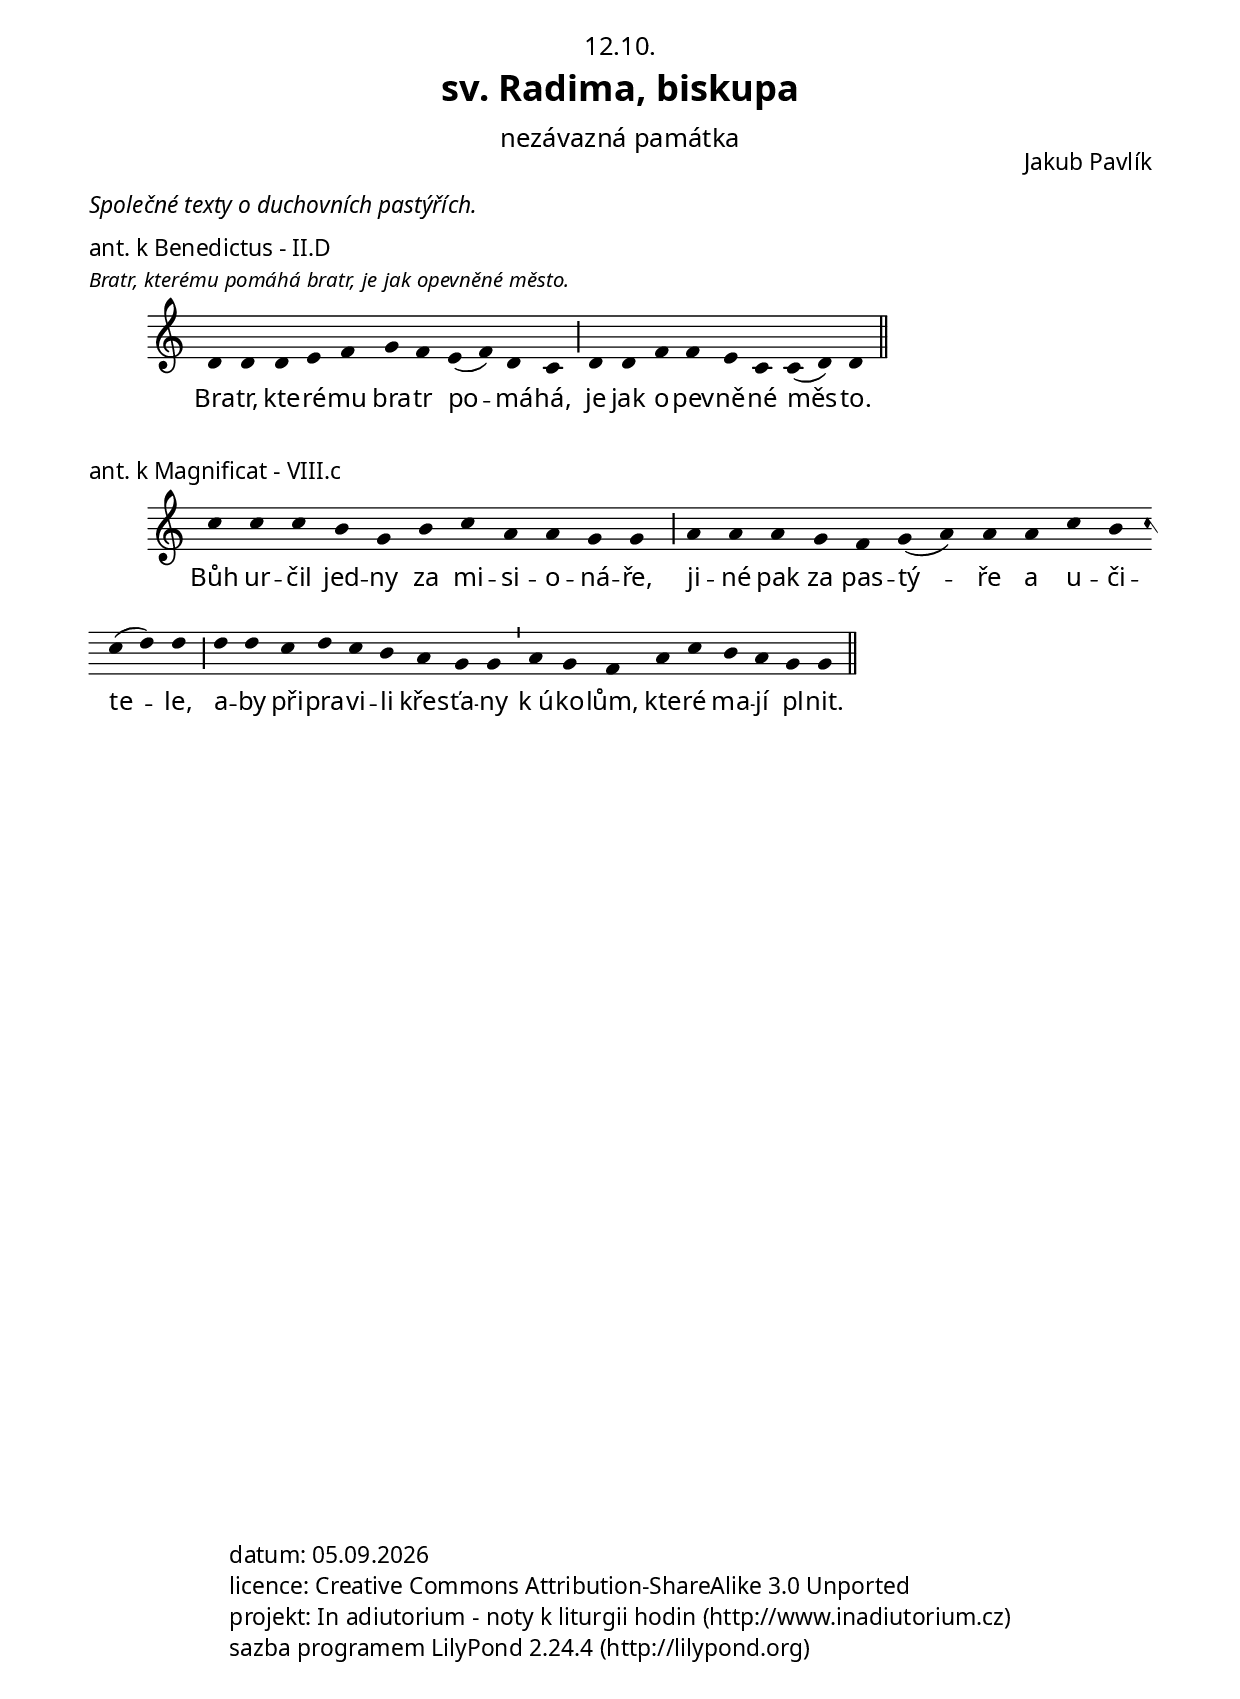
\version "2.17.0"

\include "../spolecne.ly"

\header {
  title = \markup\titleSvatek
            "sv. Radima, biskupa"
            "nezávazná památka"
            12.10.
  composer = "Jakub Pavlík"
}

\markup\communia #'(#:pastyr)

\score {
  \relative c' {
    \choralniRezim
    d4 d d e f g f e( f) d c \barMaior
    d d f f e c c( d) d \barFinalis
  }
  \addlyrics {
    Bra -- tr, kte -- ré -- mu bra -- tr po -- má -- há,
    je jak o -- pev -- ně -- né měs -- to.
  }
  \header {
    textus_approbatus = "Bratr, kterému pomáhá bratr, je jak opevněné město."
    quid = "ant. k Benedictus"
    modus = "II"
    differentia = "D"
    psalmus = ""
    id = "aben"
    piece = \markup {\sestavTitulekBezZalmu}
  }
}

\score {
  \relative c'' {
    \choralniRezim
    c4 c c b g b c a a g g \barMaior
    a a a g f g( a) a a c b c( d) d \barMaior
    d d c d c b a g g \barMin
    a g f a c b a g g \barFinalis
  }
  \addlyrics {
    Bůh ur -- čil jed -- ny za mi -- si -- o -- ná -- ře,
    ji -- né pak za pas -- tý -- ře a u -- či -- te -- le,
    a -- by při -- pra -- vi -- li křes -- ťa -- ny
    k_ú -- ko -- lům, kte -- ré ma -- jí pl -- nit.
  }
  \header {
    quid = "ant. k Magnificat"
    modus = "VIII"
    differentia = "c"
    psalmus = ""
    id = "amag"
    piece = \markup {\sestavTitulekBezZalmu}
  }
}